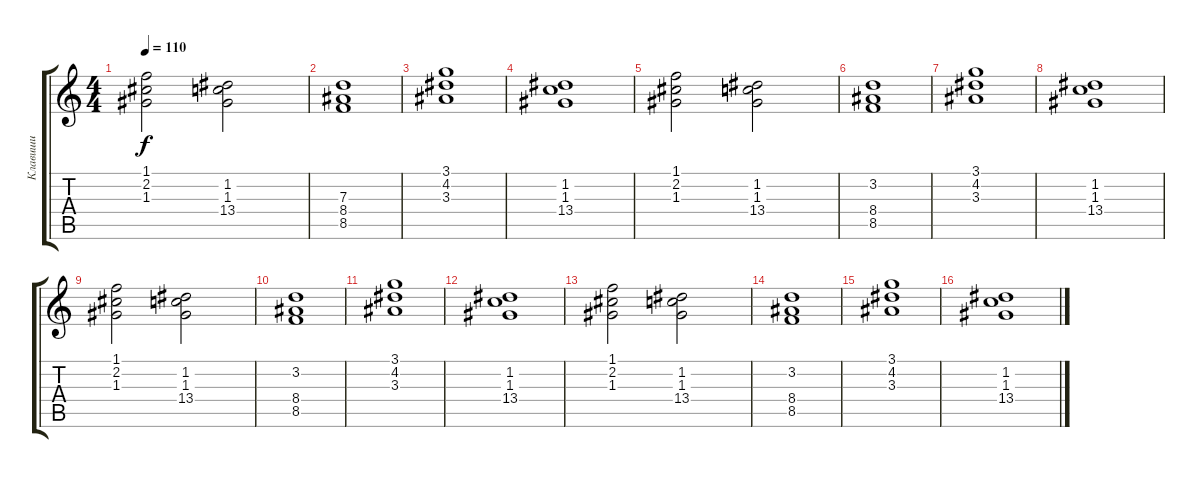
\track ("Клавиши" "Клавиши") {instrument acousticguitarnylon}
\staff {score tabs}
\tuning (E4 B3 G3 D3 A2 E2) {hide}
\ts (4 4)
\tempo 110
\clef g2
\ks c
(1.1 2.2 1.3).2{dy f} (1.2 1.3 13.4).2 |
(7.3 8.4 8.5).1 |
(3.1 4.2 3.3).1 |
(1.2 1.3 13.4).1 |
(1.1 2.2 1.3).2 (1.2 1.3 13.4).2 |
(3.2 8.4 8.5).1 |
(3.1 4.2 3.3).1 |
(1.2 1.3 13.4).1 |
(1.1 2.2 1.3).2 (1.2 1.3 13.4).2 |
(3.2 8.4 8.5).1 |
(3.1 4.2 3.3).1 |
(1.2 1.3 13.4).1 |
(1.1 2.2 1.3).2 (1.2 1.3 13.4).2 |
(3.2 8.4 8.5).1 |
(3.1 4.2 3.3).1 |
(1.2 1.3 13.4).1
